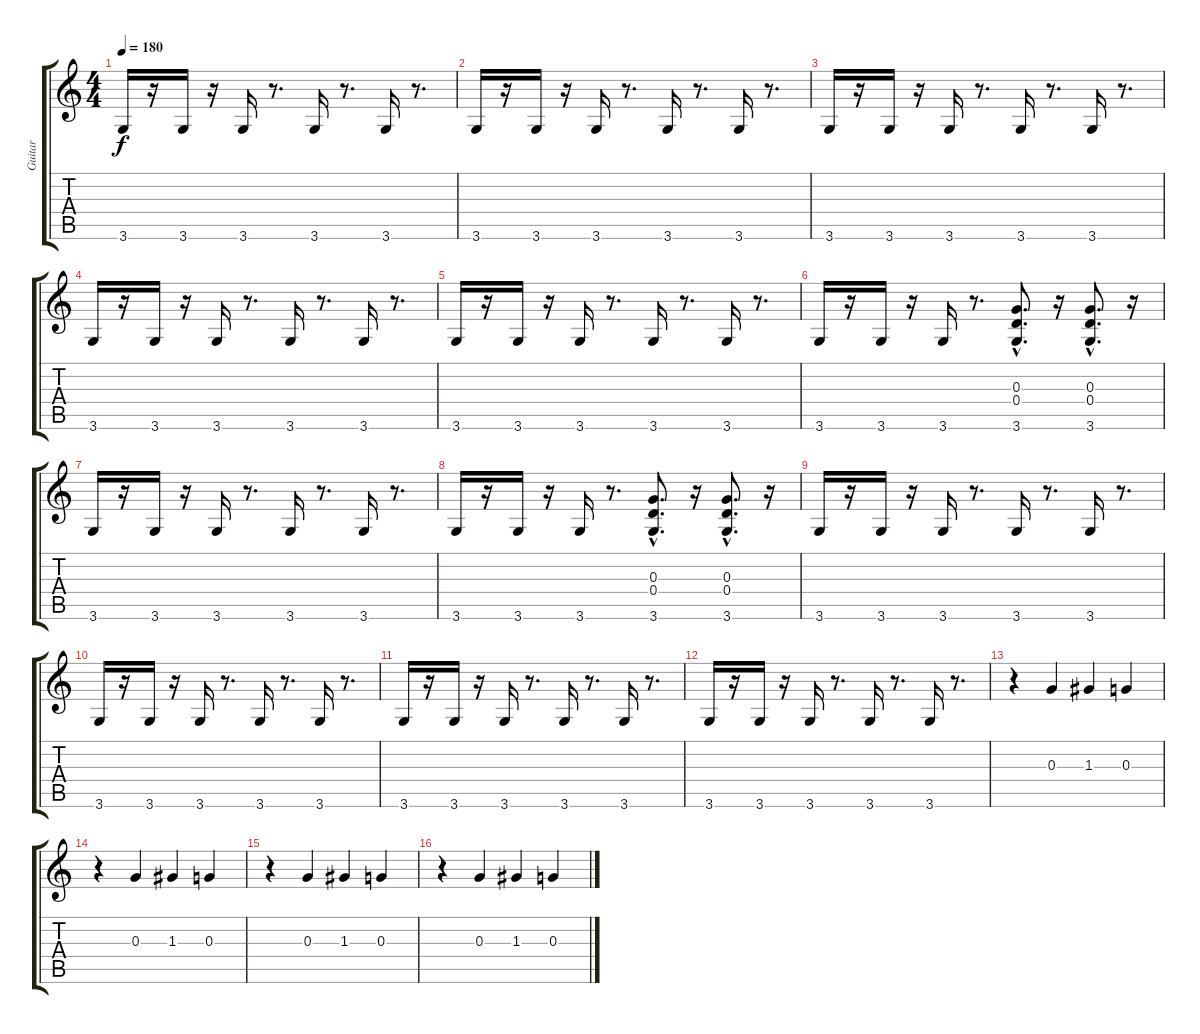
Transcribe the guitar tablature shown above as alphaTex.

\track ("Guitar" "Guitar") {instrument overdrivenguitar}
\staff {score tabs}
\tuning (E4 B3 G3 D3 A2 E2) {hide}
\ts (4 4)
\tempo 180
\clef g2
\ks c
3.6.16{dy f} r.16 3.6.16 r.16 3.6.16 r.8{d} 3.6.16 r.8{d} 3.6.16 r.8{d} |
3.6.16 r.16 3.6.16 r.16 3.6.16 r.8{d} 3.6.16 r.8{d} 3.6.16 r.8{d} |
3.6.16 r.16 3.6.16 r.16 3.6.16 r.8{d} 3.6.16 r.8{d} 3.6.16 r.8{d} |
3.6.16 r.16 3.6.16 r.16 3.6.16 r.8{d} 3.6.16 r.8{d} 3.6.16 r.8{d} |
3.6.16 r.16 3.6.16 r.16 3.6.16 r.8{d} 3.6.16 r.8{d} 3.6.16 r.8{d} |
3.6.16 r.16 3.6.16 r.16 3.6.16 r.8{d} (0.3{hac} 0.4{hac} 3.6{hac}).8{d} r.16 (0.3{hac} 0.4{hac} 3.6{hac}).8{d} r.16 |
3.6.16 r.16 3.6.16 r.16 3.6.16 r.8{d} 3.6.16 r.8{d} 3.6.16 r.8{d} |
3.6.16 r.16 3.6.16 r.16 3.6.16 r.8{d} (0.3{hac} 0.4{hac} 3.6{hac}).8{d} r.16 (0.3{hac} 0.4{hac} 3.6{hac}).8{d} r.16 |
3.6.16 r.16 3.6.16 r.16 3.6.16 r.8{d} 3.6.16 r.8{d} 3.6.16 r.8{d} |
3.6.16 r.16 3.6.16 r.16 3.6.16 r.8{d} 3.6.16 r.8{d} 3.6.16 r.8{d} |
3.6.16 r.16 3.6.16 r.16 3.6.16 r.8{d} 3.6.16 r.8{d} 3.6.16 r.8{d} |
3.6.16 r.16 3.6.16 r.16 3.6.16 r.8{d} 3.6.16 r.8{d} 3.6.16 r.8{d} |
r.4 0.3.4 1.3.4 0.3.4 |
r.4 0.3.4 1.3.4 0.3.4 |
r.4 0.3.4 1.3.4 0.3.4 |
r.4 0.3.4 1.3.4 0.3.4
